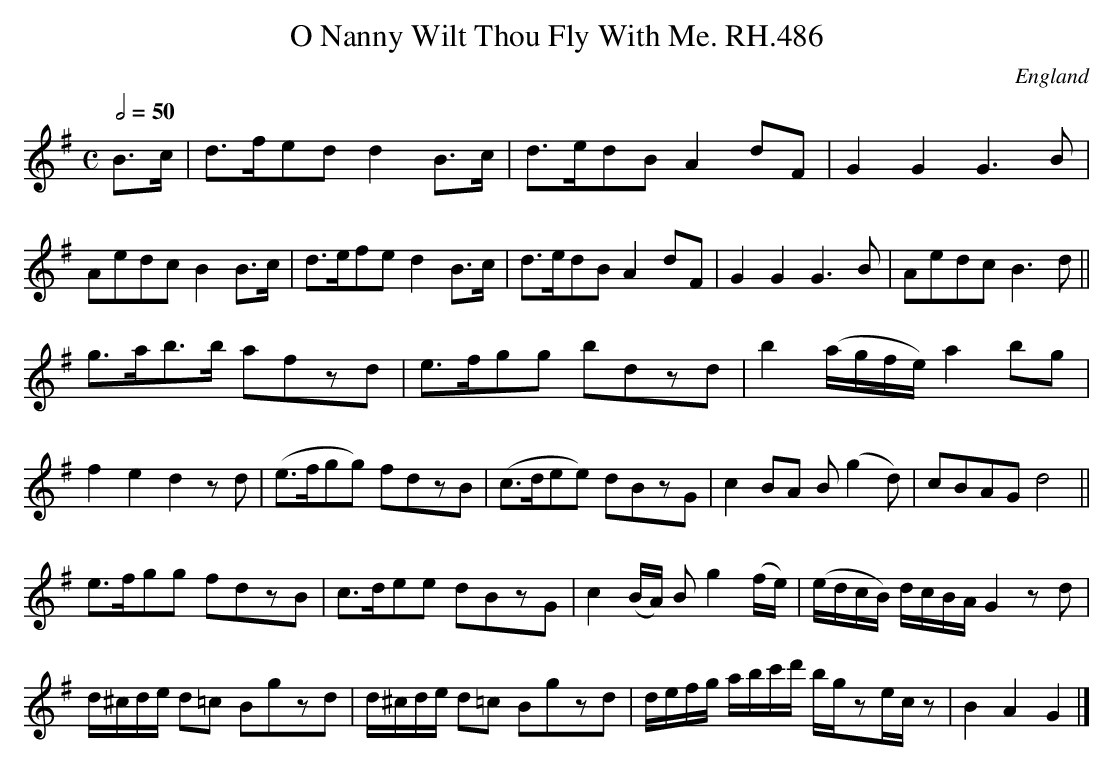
X:1
T:O Nanny Wilt Thou Fly With Me. RH.486
O:England
M:C
L:1/8
Q:2/4=50
K:G
B>c|d>fed d2B>c|d>edB A2dF|\
G2G2 G3B|Aedc B2B>c|\
d>efe d2 B>c|d>edB A2dF|\
G2G2G3B|AedcB3d||
g>ab>b afzd|e>fgg bdzd|\
b2(a/g/f/e/)a2bg|f2e2d2zd|\
(e>fgg) fdzB|(c>dee) dBzG|\
c2BA B (g2d)|cBAG d4||
e>fgg fdzB|c>dee dBzG|\
c2(B/A/) Bg2(f/e/)|(e/d/c/B/) d/c/B/A/G2zd|
d/^c/d/e/ d=c Bgzd|d/^c/d/e/ d=c Bgzd|\
d/e/f/g/ a/b/c'/d'/ b/g/ze/c/z|B2A2G2|]
